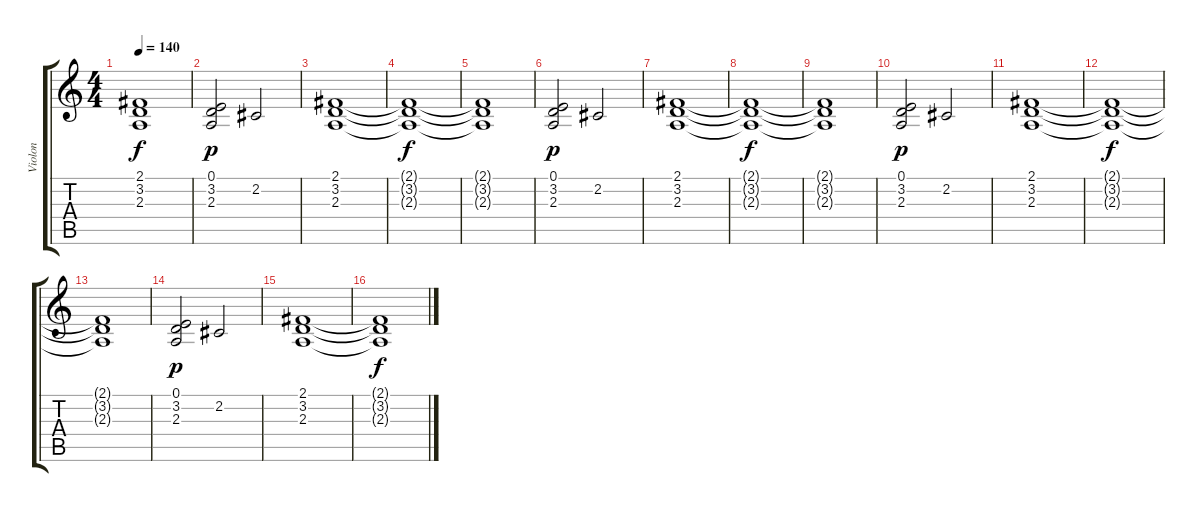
\track ("Violon" "Violon") {instrument violin}
\staff {score tabs}
\tuning (E4 B3 G3 D3 A2 E2) {hide}
\ts (4 4)
\tempo 140
\clef g2
\ks c
(2.1{t} 3.2{t} 2.3{t}).1{dy f} |
(0.1 3.2 2.3).2{dy p} 2.2.2 |
(2.1 3.2 2.3).1 |
(2.1{t} 3.2{t} 2.3{t}).1{dy f} |
(2.1{t} 3.2{t} 2.3{t}).1 |
(0.1 3.2 2.3).2{dy p} 2.2.2 |
(2.1 3.2 2.3).1 |
(2.1{t} 3.2{t} 2.3{t}).1{dy f} |
(2.1{t} 3.2{t} 2.3{t}).1 |
(0.1 3.2 2.3).2{dy p} 2.2.2 |
(2.1 3.2 2.3).1 |
(2.1{t} 3.2{t} 2.3{t}).1{dy f} |
(2.1{t} 3.2{t} 2.3{t}).1 |
(0.1 3.2 2.3).2{dy p} 2.2.2 |
(2.1 3.2 2.3).1 |
(2.1{t} 3.2{t} 2.3{t}).1{dy f}
